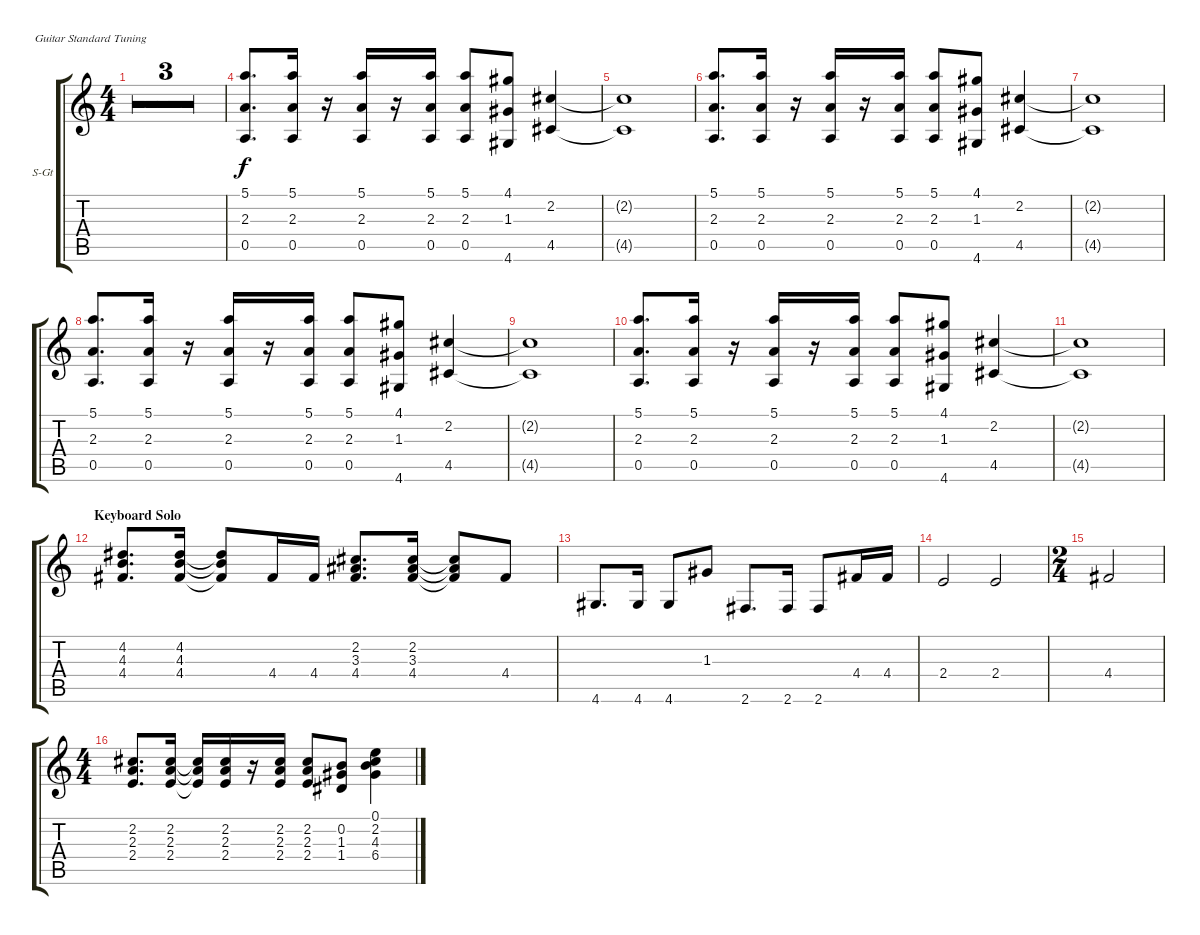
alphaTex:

\bracketExtendMode groupsimilarinstruments
\firstSystemTrackNameOrientation horizontal
\otherSystemsTrackNameOrientation horizontal
\track ("Synth 2" "S-Gt") {multiBarRest instrument xylophone}
\staff {score tabs}
\tuning (E4 B3 G3 D3 A2 E2)
\displaytranspose 12
\ts (4 4)
\tempo 90
\clef g2
\ks c
r.1{dy f} |
r.1 |
r.1 |
(5.1 2.3 0.5).8{d} (5.1 2.3 0.5).16 r.16 (5.1 2.3 0.5).16 r.16 (5.1 2.3 0.5).16 (5.1 2.3 0.5).8 (4.1 1.3 4.6).8 (2.2 4.5).4 |
(2.2{t} 4.5{t}).1 |
(5.1 2.3 0.5).8{d} (5.1 2.3 0.5).16 r.16 (5.1 2.3 0.5).16 r.16 (5.1 2.3 0.5).16 (5.1 2.3 0.5).8 (4.1 1.3 4.6).8 (2.2 4.5).4 |
(2.2{t} 4.5{t}).1 |
(5.1 2.3 0.5).8{d} (5.1 2.3 0.5).16 r.16 (5.1 2.3 0.5).16 r.16 (5.1 2.3 0.5).16 (5.1 2.3 0.5).8 (4.1 1.3 4.6).8 (2.2 4.5).4 |
(2.2{t} 4.5{t}).1 |
(5.1 2.3 0.5).8{d} (5.1 2.3 0.5).16 r.16 (5.1 2.3 0.5).16 r.16 (5.1 2.3 0.5).16 (5.1 2.3 0.5).8 (4.1 1.3 4.6).8 (2.2 4.5).4 |
(2.2{t} 4.5{t}).1 |
\section ("" "Keyboard Solo")
(4.2 4.3 4.4).8{d} (4.2 4.3 4.4).16 (4.2{t} 4.3{t} 4.4{t}).8 4.4.16 4.4.16 (2.2 3.3 4.4).8{d} (2.2 3.3 4.4).16 (2.2{t} 3.3{t} 4.4{t}).8 4.4.8 |
4.6.8{d} 4.6.16 4.6.8 1.3.8 2.6.8{d} 2.6.16 2.6.8 4.4.16 4.4.16 |
2.4.2 2.4.2 |
\ts (2 4)
\beaming (8 2 2)
4.4.2 |
\ts (4 4)
\beaming (8 2 2 2 2)
(2.2 2.3 2.4).8{d} (2.2 2.3 2.4).16 (2.2{t} 2.3{t} 2.4{t}).16 (2.2 2.3 2.4).16 r.16 (2.2 2.3 2.4).16 (2.2 2.3 2.4).8 (0.2 1.3 1.4).8 (0.1 2.2 4.3 6.4).4
